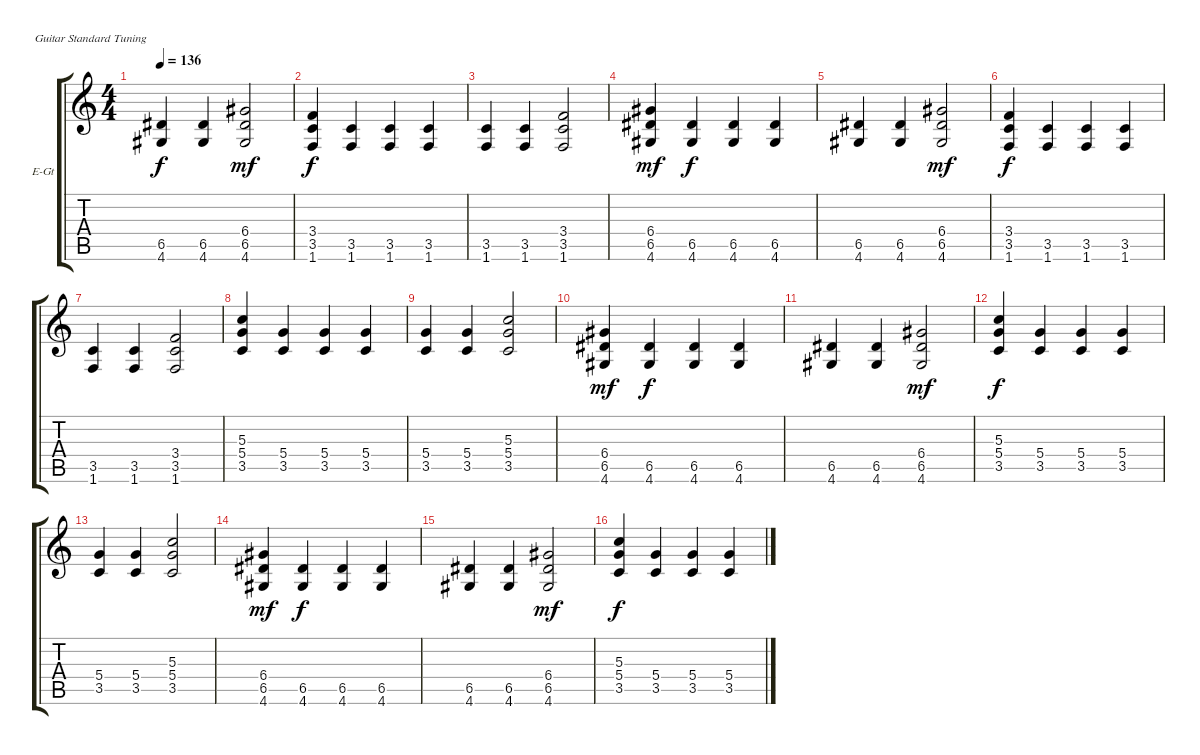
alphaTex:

\defaultSystemsLayout 4
\bracketExtendMode groupsimilarinstruments
\firstSystemTrackNameOrientation horizontal
\otherSystemsTrackNameOrientation horizontal
\track ("Романов" "E-Gt") {instrument overdrivenguitar}
\staff {score tabs}
\tuning (E4 B3 G3 D3 A2 E2)
\ts (4 4)
\tempo 136
\clef g2
\ks c
(4.6 6.5).4{dy f} (4.6 6.5).4 (6.4 6.5 4.6).2{dy mf} |
(3.4 3.5 1.6).4{dy f} (1.6 3.5).4 (1.6 3.5).4 (1.6 3.5).4 |
(1.6 3.5).4 (1.6 3.5).4 (3.4 3.5 1.6).2 |
(6.4 6.5 4.6).4{dy mf} (4.6 6.5).4{dy f} (4.6 6.5).4 (4.6 6.5).4 |
(4.6 6.5).4 (4.6 6.5).4 (6.4 6.5 4.6).2{dy mf} |
(3.4 3.5 1.6).4{dy f} (1.6 3.5).4 (1.6 3.5).4 (1.6 3.5).4 |
(1.6 3.5).4 (1.6 3.5).4 (3.4 3.5 1.6).2 |
(5.3 5.4 3.5).4 (3.5 5.4).4 (3.5 5.4).4 (3.5 5.4).4 |
(3.5 5.4).4 (3.5 5.4).4 (5.3 5.4 3.5).2 |
(6.4 6.5 4.6).4{dy mf} (4.6 6.5).4{dy f} (4.6 6.5).4 (4.6 6.5).4 |
(4.6 6.5).4 (4.6 6.5).4 (6.4 6.5 4.6).2{dy mf} |
(5.3 5.4 3.5).4{dy f} (3.5 5.4).4 (3.5 5.4).4 (3.5 5.4).4 |
(3.5 5.4).4 (3.5 5.4).4 (5.3 5.4 3.5).2 |
(6.4 6.5 4.6).4{dy mf} (4.6 6.5).4{dy f} (4.6 6.5).4 (4.6 6.5).4 |
(4.6 6.5).4 (4.6 6.5).4 (6.4 6.5 4.6).2{dy mf} |
(5.3 5.4 3.5).4{dy f} (3.5 5.4).4 (3.5 5.4).4 (3.5 5.4).4
